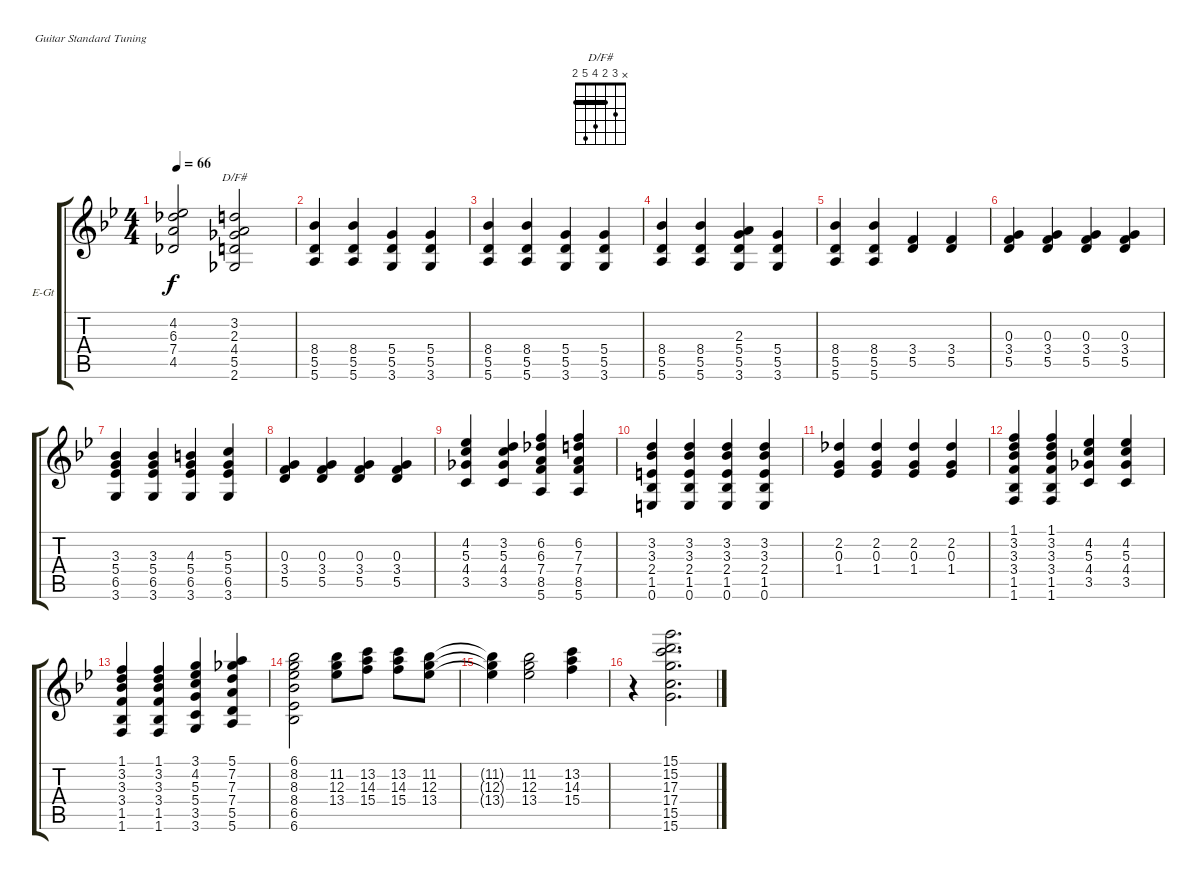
\defaultSystemsLayout 4
\bracketExtendMode groupsimilarinstruments
\firstSystemTrackNameOrientation horizontal
\otherSystemsTrackNameOrientation horizontal
\track ("Rhythm Guitar (Interchangeable with Piano)" "E-Gt") {mute instrument electricguitarclean}
\staff {score tabs}
\tuning (E4 B3 G3 D3 A2 E2)
\chord ("D/F#" x 3 2 4 5 2) {barre 2}
\ts (4 4)
\tempo 66
\clef g2
\scale
0.333333
\ks bb
(7.4 6.3 4.2 4.5).2{dy f} (5.5 4.4 2.3 2.6 3.2).2{ch "D/F#"} |
\scale
0.333333 (5.5 5.6 8.4).4 (5.6 5.5 8.4).4 (3.6 5.5 5.4).4 (3.6 5.5 5.4).4 |
\scale
0.333333 (5.5 5.6 8.4).4 (5.6 5.5 8.4).4 (3.6 5.5 5.4).4 (3.6 5.5 5.4).4 |
\scale
0.333333 (5.5 5.6 8.4).4 (5.6 5.5 8.4).4 (5.5 3.6 5.4 2.3).4 (3.6 5.5 5.4).4 |
\scale
0.525382
\scale
0.333333 (5.6 5.5 8.4).4 (8.4 5.5 5.6).4 (5.5 3.4).4 (5.5 3.4).4 |
\scale
0.474725
\scale
0.333333 (5.5 3.4 0.3).4 (5.5 3.4 0.3).4 (5.5 3.4 0.3).4 (5.5 3.4 0.3).4 |
\scale
0.333333 (6.5 5.4 3.3 3.6).4 (5.4 6.5 3.3 3.6).4 (6.5 5.4 4.3 3.6).4 (5.4 6.5 5.3 3.6).4 |
\scale
0.333333 (5.5 3.4 0.3).4 (3.4 5.5 0.3).4 (5.5 3.4 0.3).4 (5.5 3.4 0.3).4 |
\scale
0.483061
\scale
0.333333 (3.5 5.3 4.4 4.2).4 (4.4 5.3 3.5 3.2).4 (8.5 7.4 6.3 5.6 6.2).4 (7.3 7.4 8.5 5.6 6.2).4 |
\scale
0.517206
\scale
0.333333 (1.5 2.4 0.6 3.3 3.2).4 (2.4 1.5 0.6 3.3 3.2).4 (1.5 2.4 0.6 3.3 3.2).4 (1.5 2.4 0.6 3.3 3.2).4 |
\scale
0.505087
\scale
0.333333 (1.4 0.3 2.2).4 (1.4 0.3 2.2).4 (1.4 0.3 2.2).4 (1.4 0.3 2.2).4 |
\scale
0.494889
\scale
0.333333 (1.5 3.4 3.3 1.6 3.2 1.1).4 (1.5 3.4 3.3 1.1 3.2 1.6).4 (3.5 5.3 4.4 4.2).4 (3.5 4.4 5.3 4.2).4 |
\scale
0.333333 (3.4 3.3 1.5 1.6 3.2 1.1).4 (3.3 3.4 1.5 1.1 3.2 1.6).4 (5.3 4.2 5.4 3.5 3.6 3.1).4 (7.2 7.3 7.4 5.6 5.5 5.1).4 |
\scale
0.333333 (8.3 8.2 8.4 6.1 6.5 6.6).2 (13.4 12.3 11.2).8 (14.3 15.4 13.2).8 (15.4 14.3 13.2).8 (13.4 12.3 11.2).8 |
\scale
0.633828 (13.4{t} 11.2{t} 12.3{t}).4 (13.4 12.3 11.2).2 (15.4 14.3 13.2).4 |
\scale
0.365668 r.4 (15.1 15.2 17.3 17.4 15.6 15.5).2{d}
